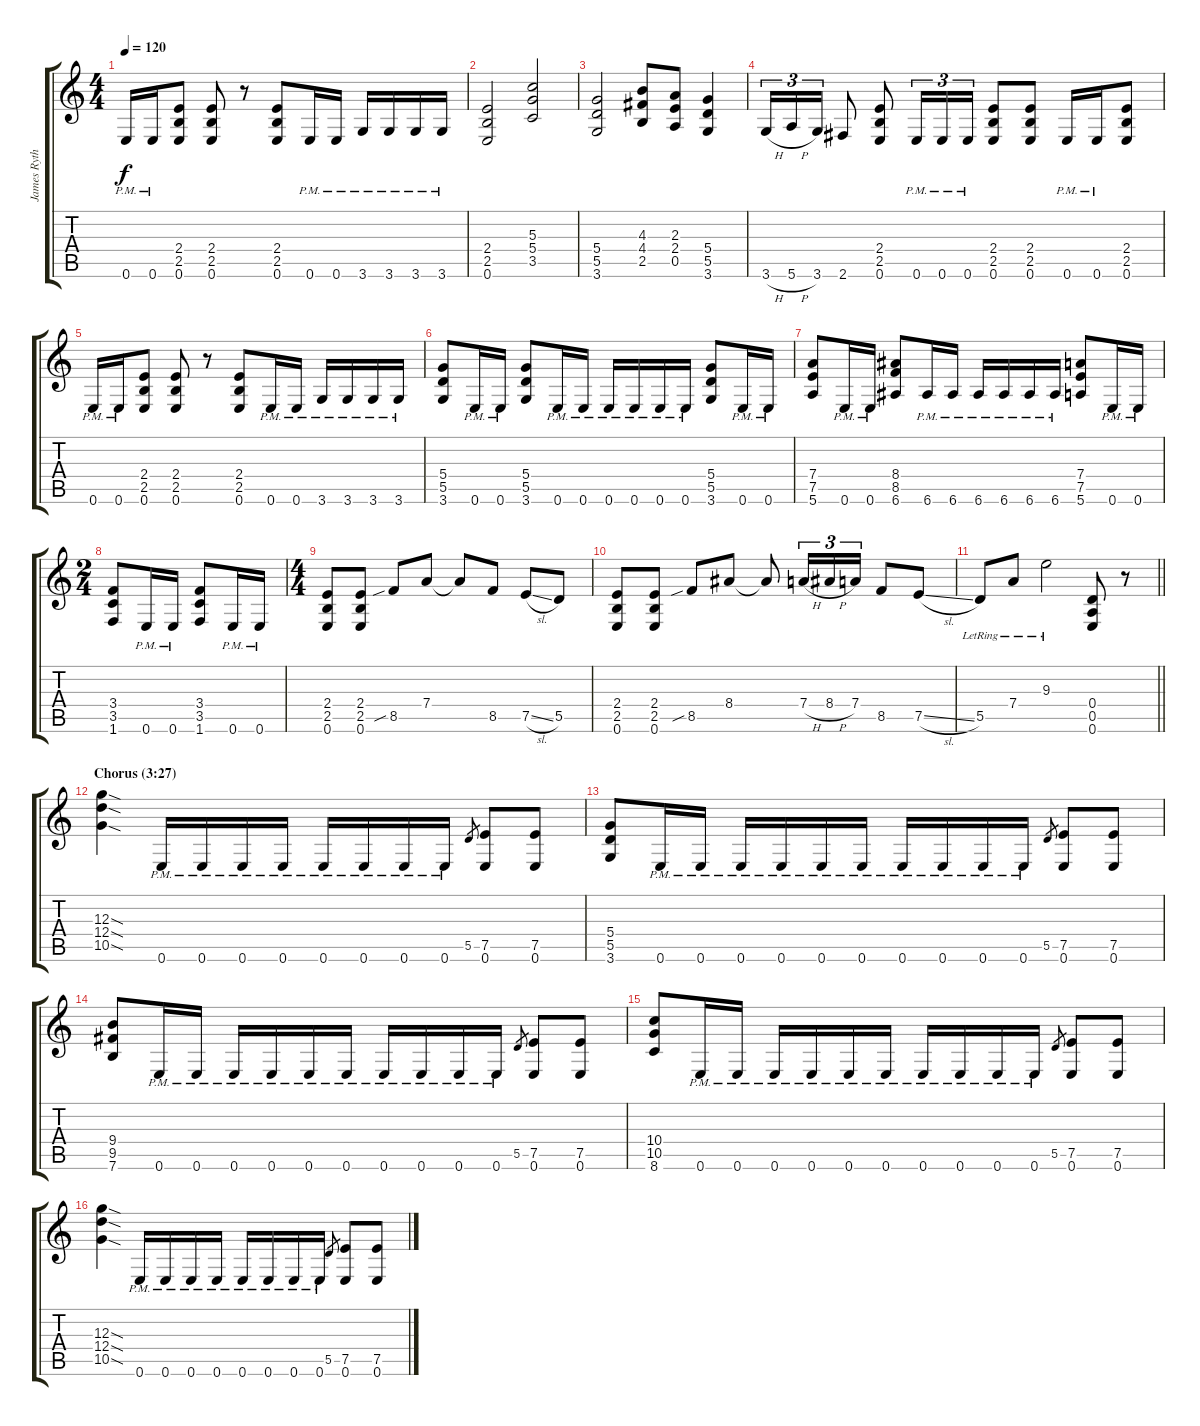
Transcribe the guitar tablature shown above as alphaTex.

\track ("James Ryth." "James Ryth") {instrument distortionguitar}
\staff {score tabs}
\tuning (E4 B3 G3 D3 A2 E2) {hide}
\ts (4 4)
\tempo 120
\clef g2
\ks c
0.6{pm}.16{dy f} 0.6{pm}.16 (2.4 2.5 0.6).8 (2.4 2.5 0.6).8 r.8 (2.4 2.5 0.6).8 0.6{pm}.16 0.6{pm}.16 3.6{pm}.16 3.6{pm}.16 3.6{pm}.16 3.6{pm}.16 |
(2.4 2.5 0.6).2 (5.3 5.4 3.5).2 |
(5.4 5.5 3.6).2 (4.3 4.4 2.5).8 (2.3 2.4 0.5).8 (5.4 5.5 3.6).4 |
3.6{h}.16{tu (3 2)} 5.6{h}.16{tu (3 2)} 3.6.16{tu (3 2)} 2.6.8 (2.4 2.5 0.6).8 0.6{pm}.16{tu (3 2)} 0.6{pm}.16{tu (3 2)} 0.6{pm}.16{tu (3 2)} (2.4 2.5 0.6).8 (2.4 2.5 0.6).8 0.6{pm}.16 0.6{pm}.16 (2.4 2.5 0.6).8 |
0.6{pm}.16 0.6{pm}.16 (2.4 2.5 0.6).8 (2.4 2.5 0.6).8 r.8 (2.4 2.5 0.6).8 0.6{pm}.16 0.6{pm}.16 3.6{pm}.16 3.6{pm}.16 3.6{pm}.16 3.6{pm}.16 |
(5.4 5.5 3.6).8 0.6{pm}.16 0.6{pm}.16 (5.4 5.5 3.6).8 0.6{pm}.16 0.6{pm}.16 0.6{pm}.16 0.6{pm}.16 0.6{pm}.16 0.6{pm}.16 (5.4 5.5 3.6).8 0.6{pm}.16 0.6{pm}.16 |
(7.4 7.5 5.6).8 0.6{pm}.16 0.6{pm}.16 (8.4 8.5 6.6).8 6.6{pm}.16 6.6{pm}.16 6.6{pm}.16 6.6{pm}.16 6.6{pm}.16 6.6{pm}.16 (7.4 7.5 5.6).8 0.6{pm}.16 0.6{pm}.16 |
\ts (2 4)
(3.4 3.5 1.6).8 0.6{pm}.16 0.6{pm}.16 (3.4 3.5 1.6).8 0.6{pm}.16 0.6{pm}.16 |
\ts (4 4)
(2.4 2.5 0.6).8 (2.4 2.5 0.6).8 8.5{sib}.8 7.4.8 7.4{t}.8 8.5.8 7.5{sl}.8 5.5.8 |
(2.4 2.5 0.6).8 (2.4 2.5 0.6).8 8.5{sib}.8 8.4.8 8.4{t}.8 7.4{h}.16{tu (3 2)} 8.4{h}.16{tu (3 2)} 7.4.16{tu (3 2)} 8.5.8 7.5{sl}.8 |
\barLineRight lightlight
5.5{lr}.8 7.4{lr}.8 9.3{lr}.2 (0.4 0.5 0.6).8 r.8 |
\section ("" "Chorus (3:27)")
(12.3{sod} 12.4{sod} 10.5{sod}).4 0.6{pm}.16 0.6{pm}.16 0.6{pm}.16 0.6{pm}.16 0.6{pm}.16 0.6{pm}.16 0.6{pm}.16 0.6{pm}.16 5.5.8{gr} (7.5 0.6).8 (7.5 0.6).8 |
(5.4 5.5 3.6).8 0.6{pm}.16 0.6{pm}.16 0.6{pm}.16 0.6{pm}.16 0.6{pm}.16 0.6{pm}.16 0.6{pm}.16 0.6{pm}.16 0.6{pm}.16 0.6{pm}.16 5.5.8{gr} (7.5 0.6).8 (7.5 0.6).8 |
(9.4 9.5 7.6).8 0.6{pm}.16 0.6{pm}.16 0.6{pm}.16 0.6{pm}.16 0.6{pm}.16 0.6{pm}.16 0.6{pm}.16 0.6{pm}.16 0.6{pm}.16 0.6{pm}.16 5.5.8{gr} (7.5 0.6).8 (7.5 0.6).8 |
(10.4 10.5 8.6).8 0.6{pm}.16 0.6{pm}.16 0.6{pm}.16 0.6{pm}.16 0.6{pm}.16 0.6{pm}.16 0.6{pm}.16 0.6{pm}.16 0.6{pm}.16 0.6{pm}.16 5.5.8{gr} (7.5 0.6).8 (7.5 0.6).8 |
(12.3{sod} 12.4{sod} 10.5{sod}).4 0.6{pm}.16 0.6{pm}.16 0.6{pm}.16 0.6{pm}.16 0.6{pm}.16 0.6{pm}.16 0.6{pm}.16 0.6{pm}.16 5.5.8{gr} (7.5 0.6).8 (7.5 0.6).8
